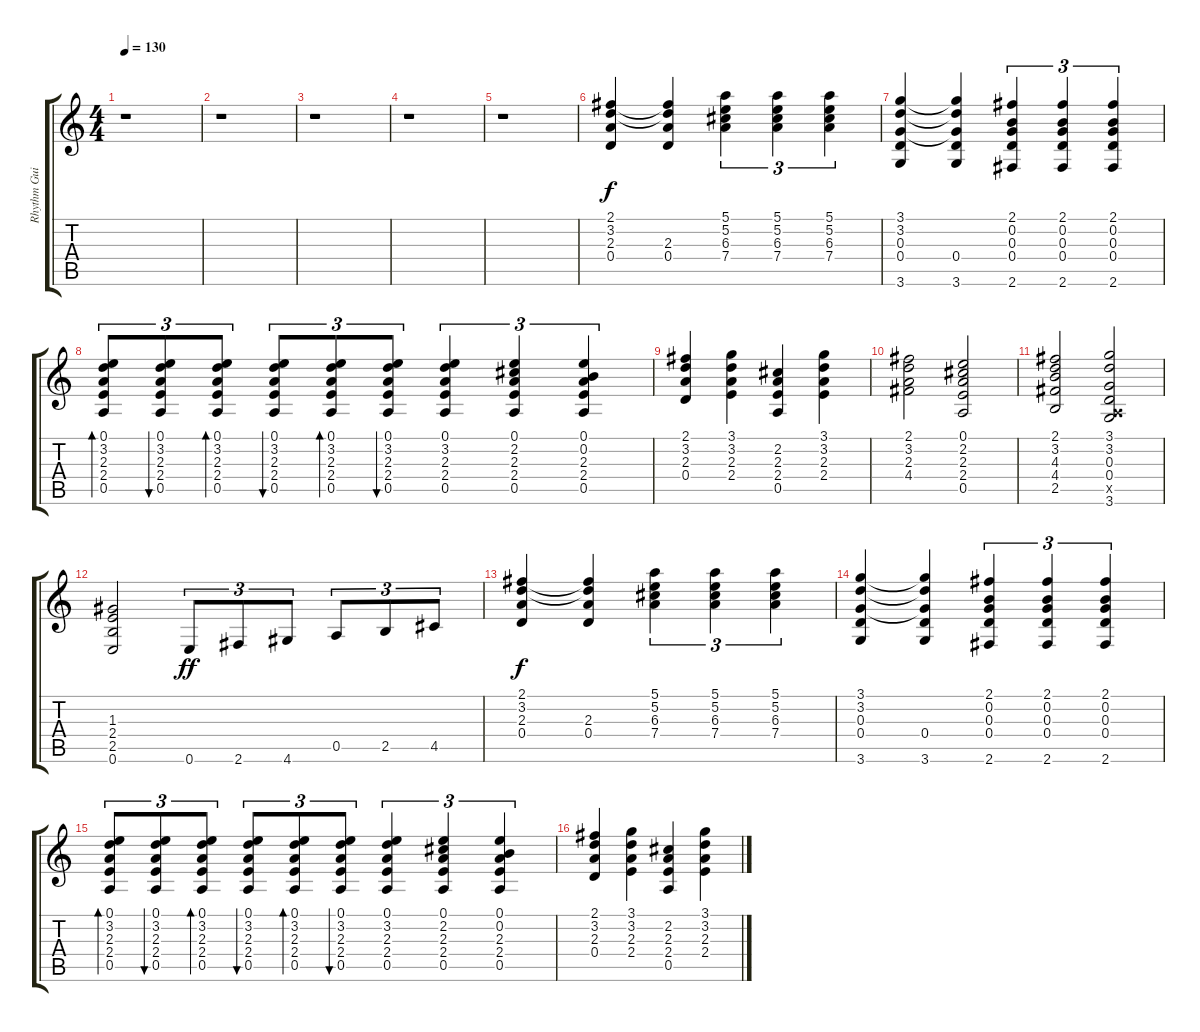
\track ("Rhythm Guitar 1" "Rhythm Gui") {instrument distortionguitar}
\staff {score tabs}
\tuning (E4 B3 G3 D3 A2 E2) {hide}
\ts (4 4)
\tempo 130
\clef g2
\ks c
r.1{dy ff} |
r.1 |
r.1 |
r.1 |
r.1 |
(2.1 3.2 2.3 0.4).4{dy f} (2.1{t} 3.2{t} 2.3 0.4).4 (5.1 5.2 6.3 7.4).4{tu (3 2)} (5.1 5.2 6.3 7.4).4{tu (3 2)} (5.1 5.2 6.3 7.4).4{tu (3 2)} |
(3.1 3.2 0.3 0.4 3.6).4 (3.1{t} 3.2{t} 0.3{t} 0.4 3.6).4 (2.1 0.2 0.3 0.4 2.6).4{tu (3 2)} (2.1 0.2 0.3 0.4 2.6).4{tu (3 2)} (2.1 0.2 0.3 0.4 2.6).4{tu (3 2)} |
(0.1 3.2 2.3 2.4 0.5).8{tu (3 2) bd 60} (0.1 3.2 2.3 2.4 0.5).8{tu (3 2) bu 60} (0.1 3.2 2.3 2.4 0.5).8{tu (3 2) bd 60} (0.1 3.2 2.3 2.4 0.5).8{tu (3 2) bu 60} (0.1 3.2 2.3 2.4 0.5).8{tu (3 2) bd 60} (0.1 3.2 2.3 2.4 0.5).8{tu (3 2) bu 60} (0.1 3.2 2.3 2.4 0.5).4{tu (3 2)} (0.1 2.2 2.3 2.4 0.5).4{tu (3 2)} (0.1 0.2 2.3 2.4 0.5).4{tu (3 2)} |
(2.1 3.2 2.3 0.4).4 (3.1 3.2 2.3 2.4).4 (2.2 2.3 2.4 0.5).4 (3.1 3.2 2.3 2.4).4 |
(2.1 3.2 2.3 4.4).2 (0.1 2.2 2.3 2.4 0.5).2 |
(2.1 3.2 4.3 4.4 2.5).2 (3.1 3.2 0.3 0.4 0.5{x} 3.6).2 |
(1.3 2.4 2.5 0.6).2 0.6.8{tu (3 2) dy ff} 2.6.8{tu (3 2)} 4.6.8{tu (3 2)} 0.5.8{tu (3 2)} 2.5.8{tu (3 2)} 4.5.8{tu (3 2)} |
(2.1 3.2 2.3 0.4).4{dy f} (2.1{t} 3.2{t} 2.3 0.4).4 (5.1 5.2 6.3 7.4).4{tu (3 2)} (5.1 5.2 6.3 7.4).4{tu (3 2)} (5.1 5.2 6.3 7.4).4{tu (3 2)} |
(3.1 3.2 0.3 0.4 3.6).4 (3.1{t} 3.2{t} 0.3{t} 0.4 3.6).4 (2.1 0.2 0.3 0.4 2.6).4{tu (3 2)} (2.1 0.2 0.3 0.4 2.6).4{tu (3 2)} (2.1 0.2 0.3 0.4 2.6).4{tu (3 2)} |
(0.1 3.2 2.3 2.4 0.5).8{tu (3 2) bd 60} (0.1 3.2 2.3 2.4 0.5).8{tu (3 2) bu 60} (0.1 3.2 2.3 2.4 0.5).8{tu (3 2) bd 60} (0.1 3.2 2.3 2.4 0.5).8{tu (3 2) bu 60} (0.1 3.2 2.3 2.4 0.5).8{tu (3 2) bd 60} (0.1 3.2 2.3 2.4 0.5).8{tu (3 2) bu 60} (0.1 3.2 2.3 2.4 0.5).4{tu (3 2)} (0.1 2.2 2.3 2.4 0.5).4{tu (3 2)} (0.1 0.2 2.3 2.4 0.5).4{tu (3 2)} |
(2.1 3.2 2.3 0.4).4 (3.1 3.2 2.3 2.4).4 (2.2 2.3 2.4 0.5).4 (3.1 3.2 2.3 2.4).4
